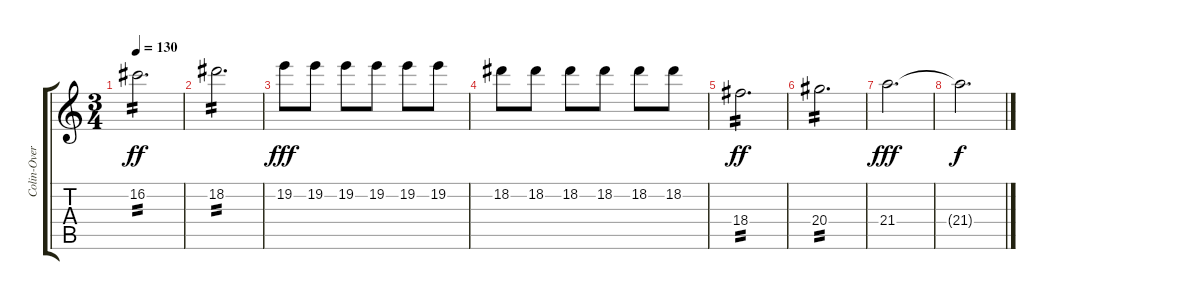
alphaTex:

\track ("Colin-Overdrive" "Colin-Over") {instrument overdrivenguitar}
\staff {score tabs}
\tuning (D4 A3 F3 C3 G2 D2) {hide}
\ts (3 4)
\tempo 130
\clef g2
\ks c
16.2.2{d tp 2 dy ff} |
18.2.2{d tp 2} |
19.2.8{dy fff} 19.2.8 19.2.8 19.2.8 19.2.8 19.2.8 |
18.2.8 18.2.8 18.2.8 18.2.8 18.2.8 18.2.8 |
18.4.2{d tp 2 dy ff} |
20.4.2{d tp 2} |
21.4.2{d dy fff} |
21.4{t}.2{d dy f}
